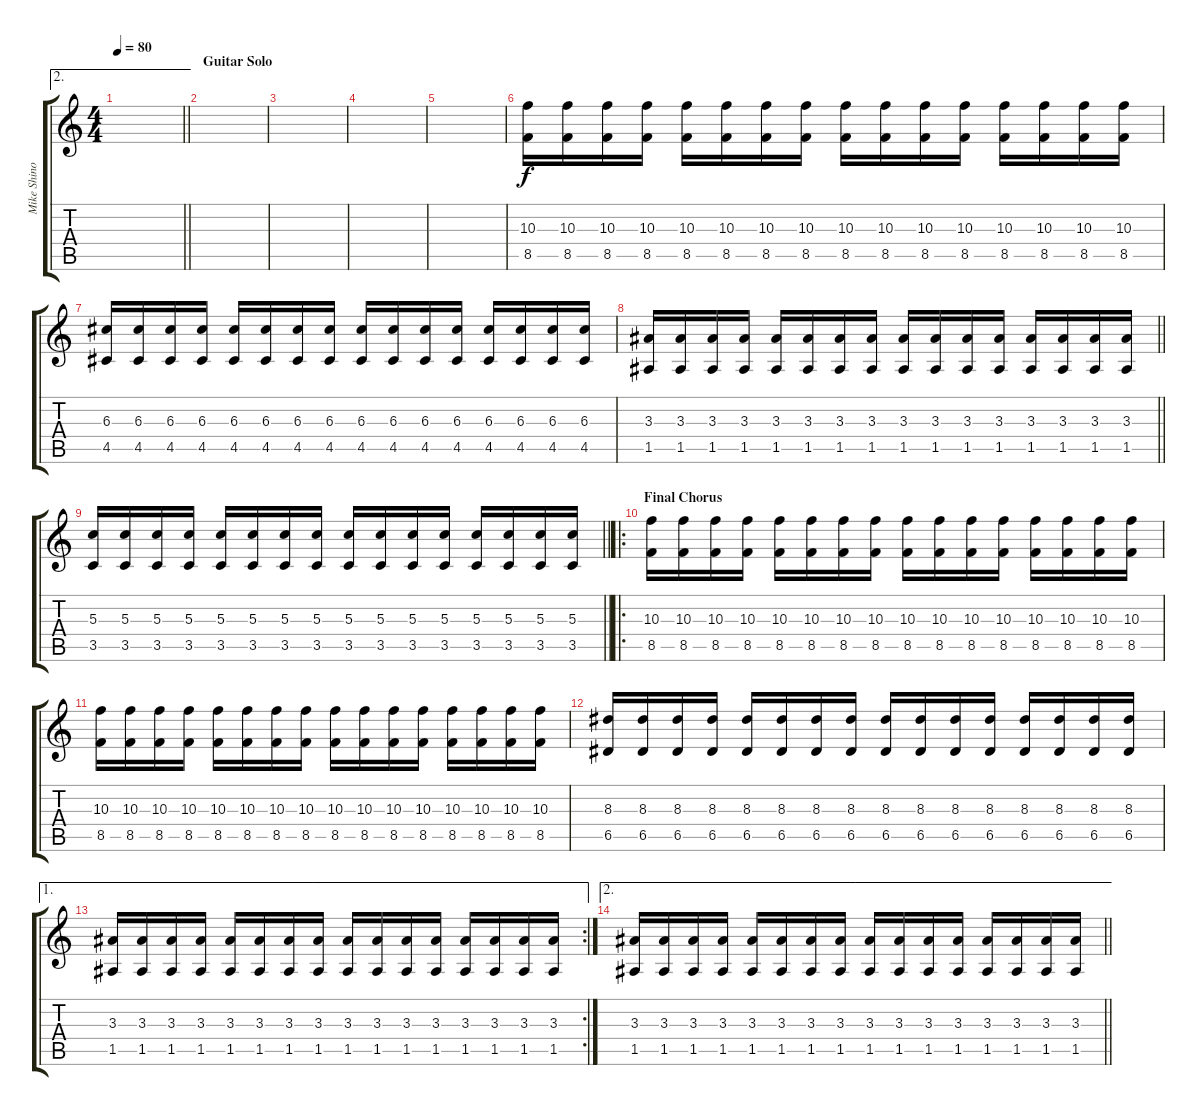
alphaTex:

\track ("Mike Shinoda (Chitarra 2)" "Mike Shino") {instrument distortionguitar}
\staff {score tabs}
\tuning (E4 B3 G3 D3 A2 E2) {hide}
\ae 2
\ts (4 4)
\tempo 80
\clef g2
\barLineRight lightlight
\ks c
|
\section ("" "Guitar Solo")
|
|
|
|
(10.3 8.5).16 (10.3 8.5).16 (10.3 8.5).16 (10.3 8.5).16 (10.3 8.5).16 (10.3 8.5).16 (10.3 8.5).16 (10.3 8.5).16 (10.3 8.5).16 (10.3 8.5).16 (10.3 8.5).16 (10.3 8.5).16 (10.3 8.5).16 (10.3 8.5).16 (10.3 8.5).16 (10.3 8.5).16 |
(6.3 4.5).16 (6.3 4.5).16 (6.3 4.5).16 (6.3 4.5).16 (6.3 4.5).16 (6.3 4.5).16 (6.3 4.5).16 (6.3 4.5).16 (6.3 4.5).16 (6.3 4.5).16 (6.3 4.5).16 (6.3 4.5).16 (6.3 4.5).16 (6.3 4.5).16 (6.3 4.5).16 (6.3 4.5).16 |
\barLineRight lightlight
(3.3 1.5).16 (3.3 1.5).16 (3.3 1.5).16 (3.3 1.5).16 (3.3 1.5).16 (3.3 1.5).16 (3.3 1.5).16 (3.3 1.5).16 (3.3 1.5).16 (3.3 1.5).16 (3.3 1.5).16 (3.3 1.5).16 (3.3 1.5).16 (3.3 1.5).16 (3.3 1.5).16 (3.3 1.5).16 |
\barLineRight lightlight
(5.3 3.5).16 (5.3 3.5).16 (5.3 3.5).16 (5.3 3.5).16 (5.3 3.5).16 (5.3 3.5).16 (5.3 3.5).16 (5.3 3.5).16 (5.3 3.5).16 (5.3 3.5).16 (5.3 3.5).16 (5.3 3.5).16 (5.3 3.5).16 (5.3 3.5).16 (5.3 3.5).16 (5.3 3.5).16 |
\ro
\section ("" "Final Chorus")
(10.3 8.5).16{volume 12} (10.3 8.5).16 (10.3 8.5).16 (10.3 8.5).16 (10.3 8.5).16 (10.3 8.5).16 (10.3 8.5).16 (10.3 8.5).16 (10.3 8.5).16 (10.3 8.5).16 (10.3 8.5).16 (10.3 8.5).16 (10.3 8.5).16 (10.3 8.5).16 (10.3 8.5).16 (10.3 8.5).16 |
(10.3 8.5).16 (10.3 8.5).16 (10.3 8.5).16 (10.3 8.5).16 (10.3 8.5).16 (10.3 8.5).16 (10.3 8.5).16 (10.3 8.5).16 (10.3 8.5).16 (10.3 8.5).16 (10.3 8.5).16 (10.3 8.5).16 (10.3 8.5).16 (10.3 8.5).16 (10.3 8.5).16 (10.3 8.5).16 |
(8.3 6.5).16 (8.3 6.5).16 (8.3 6.5).16 (8.3 6.5).16 (8.3 6.5).16 (8.3 6.5).16 (8.3 6.5).16 (8.3 6.5).16 (8.3 6.5).16 (8.3 6.5).16 (8.3 6.5).16 (8.3 6.5).16 (8.3 6.5).16 (8.3 6.5).16 (8.3 6.5).16 (8.3 6.5).16 |
\ae 1
\rc 2
(3.3 1.5).16 (3.3 1.5).16 (3.3 1.5).16 (3.3 1.5).16 (3.3 1.5).16 (3.3 1.5).16 (3.3 1.5).16 (3.3 1.5).16 (3.3 1.5).16 (3.3 1.5).16 (3.3 1.5).16 (3.3 1.5).16 (3.3 1.5).16 (3.3 1.5).16 (3.3 1.5).16 (3.3 1.5).16 |
\ae 2
\barLineRight lightlight
(3.3 1.5).16 (3.3 1.5).16 (3.3 1.5).16 (3.3 1.5).16 (3.3 1.5).16 (3.3 1.5).16 (3.3 1.5).16 (3.3 1.5).16 (3.3 1.5).16 (3.3 1.5).16 (3.3 1.5).16 (3.3 1.5).16 (3.3 1.5).16 (3.3 1.5).16 (3.3 1.5).16 (3.3 1.5).16
